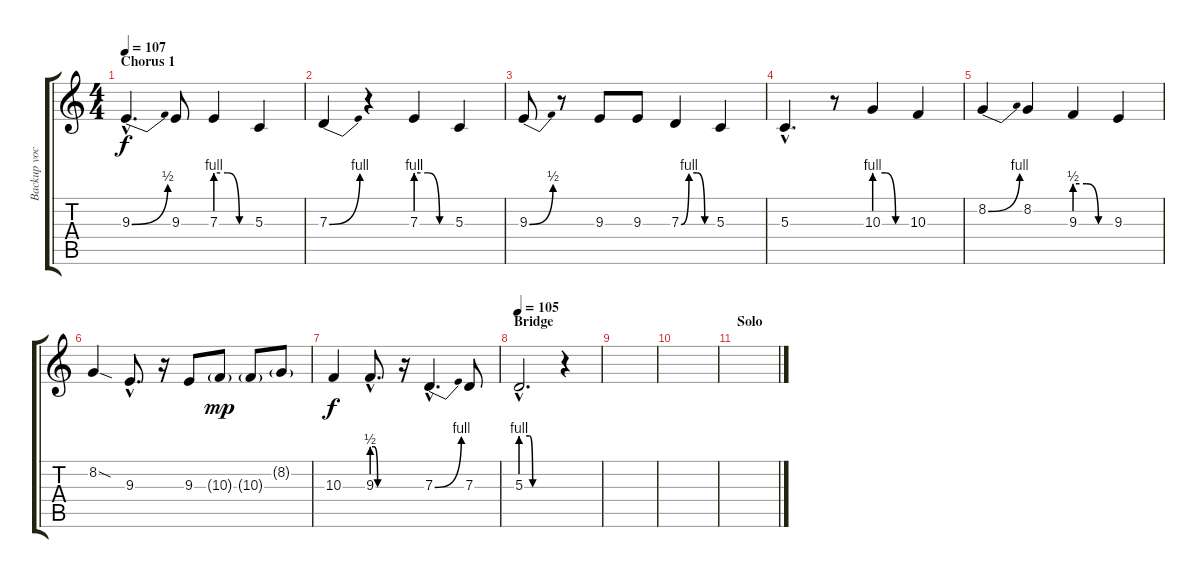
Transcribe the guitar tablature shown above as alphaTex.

\track ("Backup vocal" "Backup voc") {instrument synthvoice}
\staff {score tabs}
\tuning (E4 B3 G3 D3 A2 E2) {hide}
\ts (4 4)
\section ("" "Chorus 1")
\tempo 107
\clef g2
\ks c
9.3{be (bend 0 0 60 2) hac}.4{d dy f} 9.3.8 7.3{be (custom 0 4 20 4 40 0 60 0)}.4 5.3.4 |
7.3{be (bend 0 0 60 4)}.4 r.4 7.3{be (custom 0 4 20 4 40 0 60 0)}.4 5.3.4 |
9.3{be (bend 0 0 60 2)}.8 r.8 9.3.8 9.3.8 7.3{be (custom 0 0 15 4 30 4 45 0 60 0)}.4 5.3.4 |
5.3{hac}.4{d} r.8 10.3{be (custom 0 4 20 4 40 0 60 0)}.4 10.3.4 |
8.2{be (bend 0 0 60 4)}.4 8.2.4 9.3{be (custom 0 2 20 2 40 0 60 0)}.4 9.3.4 |
8.2{sod}.4 9.3{hac}.8{d} r.16 9.3.8 10.3{g}.8{dy mp} 10.3{g}.8 8.2{g}.8 |
10.3.4{dy f} 9.3{be (custom 0 2 5 2 15 0 60 0) hac}.8{d} r.16 7.3{be (bend 0 0 60 4) hac}.4{d} 7.3.8 |
\section ("" "Bridge")
\tempo 105
5.3{be (custom 0 4 15 4 20 0 60 0) hac}.2{d} r.4 |
|
|
\section ("" "Solo")
